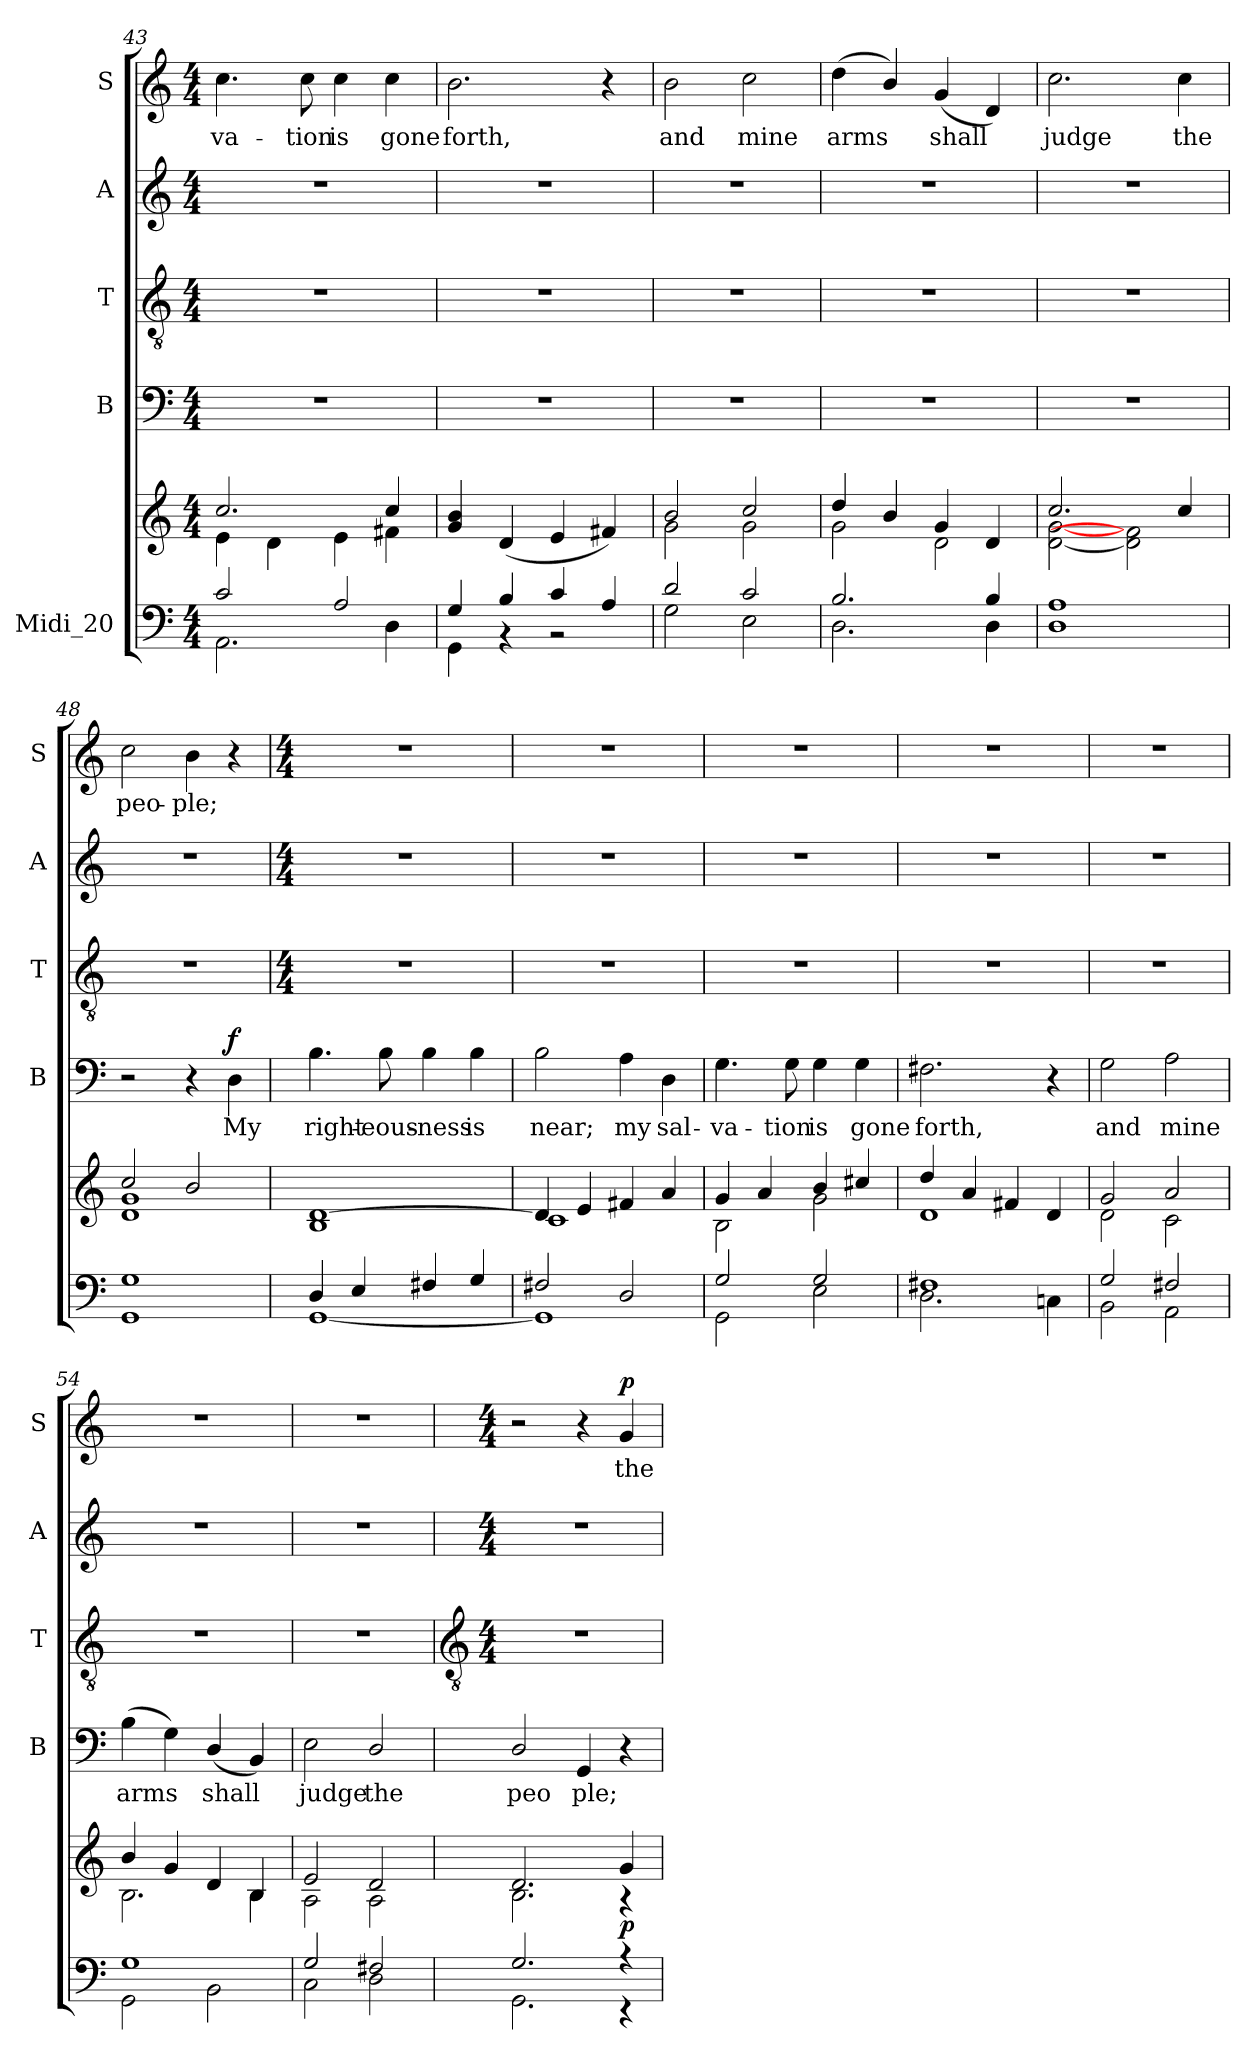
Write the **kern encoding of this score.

**kern	**kern	**dynam	**kern	**text	**dynam	**kern	**kern	**kern	**text	**dynam
*part5	*part5	*part5	*part4	*part4	*part4	*part3	*part2	*part1	*part1	*part1
*staff6	*staff5	*staff5/6	*staff4	*staff4	*staff4	*staff3	*staff2	*staff1	*staff1	*staff1
*I"Midi_20	*	*	*I"B	*	*	*I"T	*I"A	*I"S	*	*
*	*	*	*I'B	*	*	*I'T	*I'A	*I'S	*	*
*clefF4	*clefG2	*	*clefF4	*	*	*clefGv2	*clefG2	*clefG2	*	*
*k[]	*k[]	*	*k[]	*	*	*k[]	*k[]	*k[]	*	*
*C:	*C:	*	*C:	*	*	*C:	*C:	*C:	*	*
*M4/4	*M4/4	*	*M4/4	*	*	*M4/4	*M4/4	*M4/4	*	*
=43	=43	=43	=43	=43	=43	=43	=43	=43	=43	=43
*^	*^	*	*	*	*	*	*	*	*	*
!	!	!	!	!	!	!	!	!	!	!	!LO:LY:b	!
2c/	2.AA\	2.cc/	4e\	.	1r	.	.	1r	1r	4.cc	-va-	.
.	.	.	4d\	.	.	.	.	.	.	.	.	.
!	!	!	!	!	!	!	!	!	!	!	!LO:LY:b	!
.	.	.	.	.	.	.	.	.	.	8cc	-tion	.
!	!	!	!	!	!	!	!	!	!	!	!LO:LY:b	!
2A/	.	.	4e\	.	.	.	.	.	.	4cc	is	.
!	!	!	!	!	!	!	!	!	!	!	!LO:LY:b	!
.	4D\	4cc/	4f#X\	.	.	.	.	.	.	4cc	gone	.
=44	=44	=44	=44	=44	=44	=44	=44	=44	=44	=44	=44	=44
!	!	!	!	!	!	!	!	!	!	!	!LO:LY:b	!
4G/	4GG\	4g/ 4b/	2ryy	.	1r	.	.	1r	1r	2.b	forth,	.
4B/	4r	(>4d/	.	.	.	.	.	.	.	.	.	.
4c/	2r	4e/	2ryy	.	.	.	.	.	.	.	.	.
4A/	.	4f#X/)	.	.	.	.	.	.	.	4r	.	.
=45	=45	=45	=45	=45	=45	=45	=45	=45	=45	=45	=45	=45
!	!	!	!	!	!	!	!	!	!	!	!LO:LY:b	!
2d/	2G\	2b/	2g\	.	1r	.	.	1r	1r	2b	and	.
!	!	!	!	!	!	!	!	!	!	!	!LO:LY:b	!
2c/	2E\	2cc/	2g\	.	.	.	.	.	.	2cc	mine	.
=46	=46	=46	=46	=46	=46	=46	=46	=46	=46	=46	=46	=46
!	!	!	!	!	!	!	!	!	!	!	!LO:LY:b	!
2.B/	2.D\	4dd/	2g\	.	1r	.	.	1r	1r	(<4dd	arms	.
.	.	4b/	.	.	.	.	.	.	.	4b/)	.	.
!	!	!	!	!	!	!	!	!	!	!	!LO:LY:b	!
.	.	4g/	2d\	.	.	.	.	.	.	(<4g	shall	.
4B/	4D\	4d/	.	.	.	.	.	.	.	4d)	.	.
=47	=47	=47	=47	=47	=47	=47	=47	=47	=47	=47	=47	=47
!	!	!	!	!	!	!	!	!	!	!	!LO:LY:b	!
1A/	1D\	2.cc/	[2d\ [2g\	.	1r	.	.	1r	1r	2.cc	judge	.
.	.	.	2d\] 2f#\]	.	.	.	.	.	.	.	.	.
!	!	!	!	!	!	!	!	!	!	!	!LO:LY:b	!
.	.	4cc/	.	.	.	.	.	.	.	4cc	the	.
=48	=48	=48	=48	=48	=48	=48	=48	=48	=48	=48	=48	=48
!	!	!	!	!	!	!	!	!	!	!	!LO:LY:b	!
1G/	1GG\	2cc/	1d\ 1g\	.	2r	.	.	1r	1r	2cc	peo-	.
!	!	!	!	!	!	!	!	!	!	!	!LO:LY:b	!
.	.	2b/	.	.	4r	.	.	.	.	4b	-ple;	.
!	!	!	!	!	!	!LO:LY:b	!LO:DY:b	!	!	!	!	!
.	.	.	.	.	4D	My	f	.	.	4r	.	.
!!LO:LB:g=z
=49	=49	=49	=49	=49	=49	=49	=49	=49	=49	=49	=49	=49
*	*	*	*	*	*	*	*	*M4/4	*M4/4	*M4/4	*	*
!	!	!	!	!	!	!LO:LY:b	!	!	!	!	!	!
4D/	[1GG\	[1d/	1B\	.	4.B	right-	.	1r	1r	1r	.	.
4E/	.	.	.	.	.	.	.	.	.	.	.	.
!	!	!	!	!	!	!LO:LY:b	!	!	!	!	!	!
.	.	.	.	.	8B	-eous-	.	.	.	.	.	.
!	!	!	!	!	!	!LO:LY:b	!	!	!	!	!	!
4F#X/	.	.	.	.	4B	-ness	.	.	.	.	.	.
!	!	!	!	!	!	!LO:LY:b	!	!	!	!	!	!
4G/	.	.	.	.	4B	is	.	.	.	.	.	.
=50	=50	=50	=50	=50	=50	=50	=50	=50	=50	=50	=50	=50
!	!	!	!	!	!	!LO:LY:b	!	!	!	!	!	!
2F#X/	1GG\]	4d/]	1c\	.	2B	near;	.	1r	1r	1r	.	.
.	.	4e/	.	.	.	.	.	.	.	.	.	.
!	!	!	!	!	!	!LO:LY:b	!	!	!	!	!	!
2D/	.	4f#X/	.	.	4A	my	.	.	.	.	.	.
!	!	!	!	!	!	!LO:LY:b	!	!	!	!	!	!
.	.	4a/	.	.	4D	sal-	.	.	.	.	.	.
=51	=51	=51	=51	=51	=51	=51	=51	=51	=51	=51	=51	=51
!	!	!	!	!	!	!LO:LY:b	!	!	!	!	!	!
2G/	2GG\	4g/	2B\	.	4.G	-va-	.	1r	1r	1r	.	.
.	.	4a/	.	.	.	.	.	.	.	.	.	.
!	!	!	!	!	!	!LO:LY:b	!	!	!	!	!	!
.	.	.	.	.	8G	-tion	.	.	.	.	.	.
!	!	!	!	!	!	!LO:LY:b	!	!	!	!	!	!
2G/	2E\	4b/	2g\	.	4G	is	.	.	.	.	.	.
!	!	!	!	!	!	!LO:LY:b	!	!	!	!	!	!
.	.	4cc#X/	.	.	4G	gone	.	.	.	.	.	.
=52	=52	=52	=52	=52	=52	=52	=52	=52	=52	=52	=52	=52
!	!	!	!	!	!	!LO:LY:b	!	!	!	!	!	!
1F#X/	2.D\	4dd/	1d\	.	2.F#X	forth,	.	1r	1r	1r	.	.
.	.	4a/	.	.	.	.	.	.	.	.	.	.
.	.	4f#X/	.	.	.	.	.	.	.	.	.	.
.	4Cn\	4d/	.	.	4r	.	.	.	.	.	.	.
=53	=53	=53	=53	=53	=53	=53	=53	=53	=53	=53	=53	=53
!	!	!	!	!	!	!LO:LY:b	!	!	!	!	!	!
2G/	2BB\	2g/	2d\	.	2G	and	.	1r	1r	1r	.	.
!	!	!	!	!	!	!LO:LY:b	!	!	!	!	!	!
2F#X/	2AA\	2a/	2c\	.	2A	mine	.	.	.	.	.	.
=54	=54	=54	=54	=54	=54	=54	=54	=54	=54	=54	=54	=54
!	!	!	!	!	!	!LO:LY:b	!	!	!	!	!	!
1G/	2GG\	4b/	2.B\	.	(>4B	arms	.	1r	1r	1r	.	.
.	.	4g/	.	.	4G)	.	.	.	.	.	.	.
!	!	!	!	!	!	!LO:LY:b	!	!	!	!	!	!
.	2BB\	4d/	.	.	(<4D/	shall	.	.	.	.	.	.
.	.	4B/	4B\	.	4BB)	.	.	.	.	.	.	.
=55	=55	=55	=55	=55	=55	=55	=55	=55	=55	=55	=55	=55
!	!	!	!	!	!	!LO:LY:b	!	!	!	!	!	!
2G/	2C\	2e/	2A\	.	2E	judge	.	1r	1r	1r	.	.
!	!	!	!	!	!	!LO:LY:b	!	!	!	!	!	!
2F#X/	2D\	2d/	2A\	.	2D/	the	.	.	.	.	.	.
!!LO:LB:g=z
=56	=56	=56	=56	=56	=56	=56	=56	=56	=56	=56	=56	=56
*	*	*	*	*	*	*	*	*clefGv2	*	*	*	*
*	*	*	*	*	*	*	*	*k[]	*k[]	*k[]	*	*
*	*	*	*	*	*	*	*	*C:	*C:	*C:	*	*
*	*	*	*	*	*	*	*	*M4/4	*M4/4	*M4/4	*	*
!	!	!	!	!	!	!LO:LY:b	!	!	!	!	!	!
2.G/	2.GG\	2.d/	2.B\	.	2D/	peo	.	1r	1r	2r	.	.
!	!	!	!	!	!	!LO:LY:b	!	!	!	!	!	!
.	.	.	.	.	4GG	ple;	.	.	.	4r	.	.
!	!	!	!	!LO:DY:b	!	!	!	!	!	!	!LO:LY:b	!LO:DY:b
4r	4r	4g/	4r	p	4r	.	.	.	.	4g	the	p
*v	*v	*	*	*	*	*	*	*	*	*	*	*
*	*v	*v	*	*	*	*	*	*	*	*	*
=	=	=	=	=	=	=	=	=	=	=
*-	*-	*-	*-	*-	*-	*-	*-	*-	*-	*-
